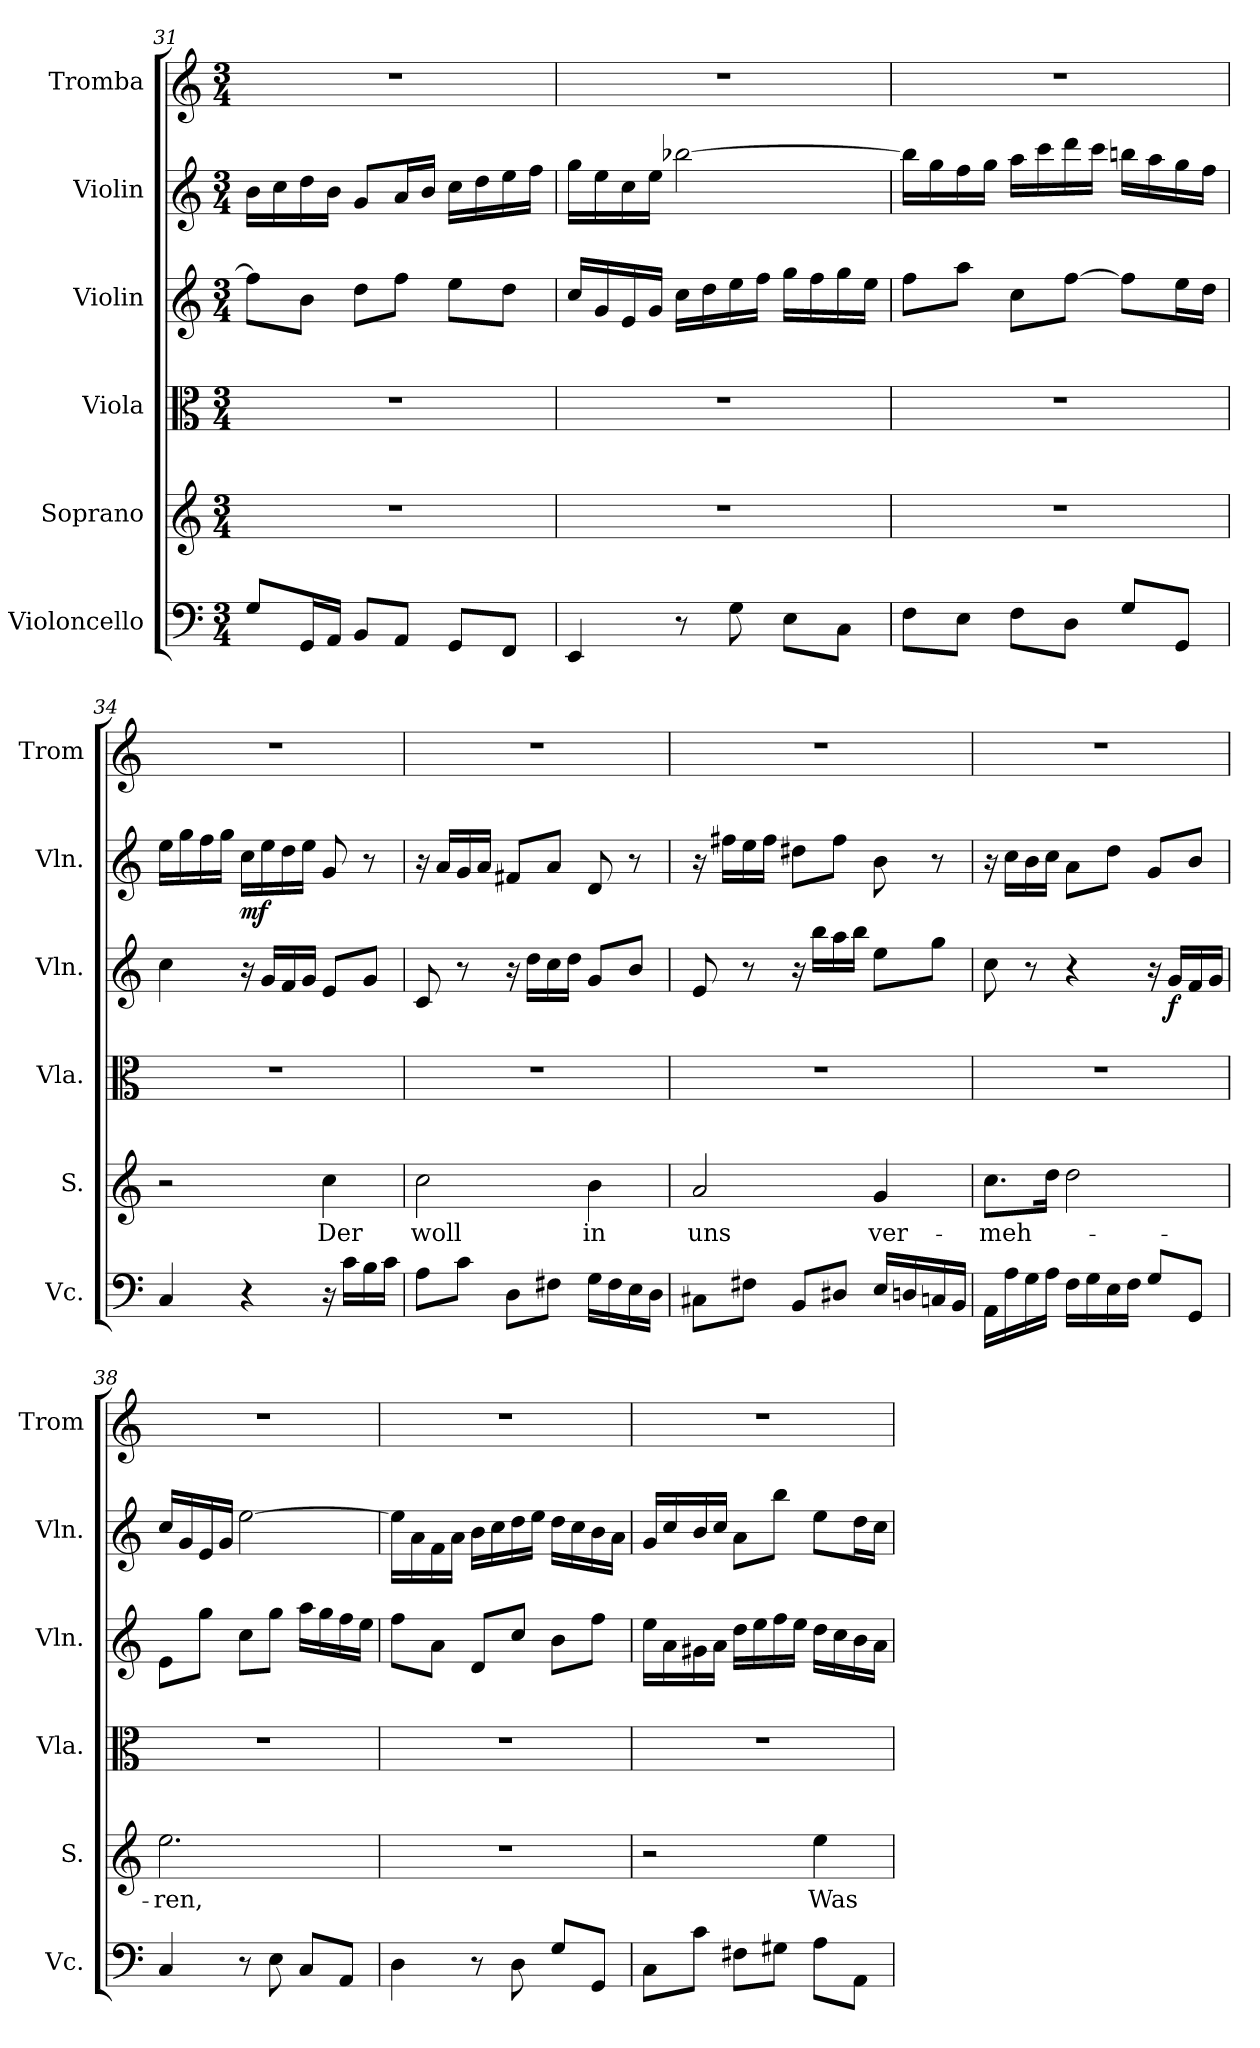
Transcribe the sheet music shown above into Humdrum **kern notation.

**kern	**kern	**text	**kern	**kern	**dynam	**kern	**dynam	**kern
*part6	*part5	*part5	*part4	*part3	*part3	*part2	*part2	*part1
*staff6	*staff5	*staff5	*staff4	*staff3	*staff3	*staff2	*staff2	*staff1
*I"Violoncello	*I"Soprano	*	*I"Viola	*I"Violin	*	*I"Violin	*	*I"Tromba
*I'Vc.	*I'S.	*	*I'Vla.	*I'Vln.	*	*I'Vln.	*	*I'Trom
*clefF4	*clefG2	*	*clefC3	*clefG2	*	*clefG2	*	*clefG2
*k[]	*k[]	*	*k[]	*k[]	*	*k[]	*	*k[]
*M3/4	*M3/4	*	*M3/4	*M3/4	*	*M3/4	*	*M3/4
=31	=31	=31	=31	=31	=31	=31	=31	=31
8G/L	2.r	.	2.r	8ff\L]	.	16b\LL	.	2.r
.	.	.	.	.	.	16cc\	.	.
16GG/L	.	.	.	8b\J	.	16dd\	.	.
16AA/JJ	.	.	.	.	.	16b\JJ	.	.
8BB/L	.	.	.	8dd\L	.	8g/L	.	.
8AA/J	.	.	.	8ff\J	.	16a/L	.	.
.	.	.	.	.	.	16b/JJ	.	.
8GG/L	.	.	.	8ee\L	.	16cc\LL	.	.
.	.	.	.	.	.	16dd\	.	.
8FF/J	.	.	.	8dd\J	.	16ee\	.	.
.	.	.	.	.	.	16ff\JJ	.	.
=32	=32	=32	=32	=32	=32	=32	=32	=32
4EE/	2.r	.	2.r	16cc/LL	.	16gg\LL	.	2.r
.	.	.	.	16g/	.	16ee\	.	.
.	.	.	.	16e/	.	16cc\	.	.
.	.	.	.	16g/JJ	.	16ee\JJ	.	.
8r	.	.	.	16cc\LL	.	[2bb-X\	.	.
.	.	.	.	16dd\	.	.	.	.
8G\	.	.	.	16ee\	.	.	.	.
.	.	.	.	16ff\JJ	.	.	.	.
8E\L	.	.	.	16gg\LL	.	.	.	.
.	.	.	.	16ff\	.	.	.	.
8C\J	.	.	.	16gg\	.	.	.	.
.	.	.	.	16ee\JJ	.	.	.	.
!!LO:LB:g=z
=33	=33	=33	=33	=33	=33	=33	=33	=33
8F\L	2.r	.	2.r	8ff\L	.	16bb-\LL]	.	2.r
.	.	.	.	.	.	16gg\	.	.
8E\J	.	.	.	8aa\J	.	16ff\	.	.
.	.	.	.	.	.	16gg\JJ	.	.
8F\L	.	.	.	8cc\L	.	16aa\LL	.	.
.	.	.	.	.	.	16ccc\	.	.
8D\J	.	.	.	[8ff\J	.	16ddd\	.	.
.	.	.	.	.	.	16ccc\JJ	.	.
8G/L	.	.	.	8ff\L]	.	16bbn\LL	.	.
.	.	.	.	.	.	16aa\	.	.
8GG/J	.	.	.	16ee\L	.	16gg\	.	.
.	.	.	.	16dd\JJ	.	16ff\JJ	.	.
=34	=34	=34	=34	=34	=34	=34	=34	=34
4C/	2r	.	2.r	4cc\	.	16ee\LL	.	2.r
.	.	.	.	.	.	16gg\	.	.
.	.	.	.	.	.	16ff\	.	.
.	.	.	.	.	.	16gg\JJ	.	.
!	!	!	!	!	!	!	!LO:DY:b	!
4r	.	.	.	16r	.	16cc\LL	mf	.
.	.	.	.	16g/LL	.	16ee\	.	.
.	.	.	.	16f/	.	16dd\	.	.
.	.	.	.	16g/JJ	.	16ee\JJ	.	.
!	!	!LO:LY:b	!	!	!	!	!	!
16r	4cc\	Der	.	8e/L	.	8g/	.	.
16c\LL	.	.	.	.	.	.	.	.
16B\	.	.	.	8g/J	.	8r	.	.
16c\JJ	.	.	.	.	.	.	.	.
=35	=35	=35	=35	=35	=35	=35	=35	=35
!	!	!LO:LY:b	!	!	!	!	!	!
8A\L	2cc\	woll	2.r	8c/	.	16r	.	2.r
.	.	.	.	.	.	16a/LL	.	.
8c\J	.	.	.	8r	.	16g/	.	.
.	.	.	.	.	.	16a/JJ	.	.
8D\L	.	.	.	16r	.	8f#X/L	.	.
.	.	.	.	16dd\LL	.	.	.	.
8F#X\J	.	.	.	16cc\	.	8a/J	.	.
.	.	.	.	16dd\JJ	.	.	.	.
!	!	!LO:LY:b	!	!	!	!	!	!
16G\LL	4b\	in	.	8g/L	.	8d/	.	.
16F#\	.	.	.	.	.	.	.	.
16E\	.	.	.	8b/J	.	8r	.	.
16D\JJ	.	.	.	.	.	.	.	.
!!LO:PB:g=z
=36	=36	=36	=36	=36	=36	=36	=36	=36
!	!	!LO:LY:b	!	!	!	!	!	!
8C#X\L	2a/	uns	2.r	8e/	.	16r	.	2.r
.	.	.	.	.	.	16ff#X\LL	.	.
8F#X\J	.	.	.	8r	.	16ee\	.	.
.	.	.	.	.	.	16ff#\JJ	.	.
8BB/L	.	.	.	16r	.	8dd#X\L	.	.
.	.	.	.	16bb\LL	.	.	.	.
8D#X/J	.	.	.	16aa\	.	8ff#\J	.	.
.	.	.	.	16bb\JJ	.	.	.	.
!	!	!LO:LY:b	!	!	!	!	!	!
16E/LL	4g/	ver-	.	8ee\L	.	8b\	.	.
16Dn/	.	.	.	.	.	.	.	.
16Cn/	.	.	.	8gg\J	.	8r	.	.
16BB/JJ	.	.	.	.	.	.	.	.
=37	=37	=37	=37	=37	=37	=37	=37	=37
!	!	!LO:LY:b	!	!	!	!	!	!
16AA\LL	8.cc\L	-meh-	2.r	8cc\	.	16r	.	2.r
16A\	.	.	.	.	.	16cc\LL	.	.
16G\	.	.	.	8r	.	16b\	.	.
16A\JJ	16dd\Jk	.	.	.	.	16cc\JJ	.	.
16F\LL	2dd\	.	.	4r	.	8a\L	.	.
16G\	.	.	.	.	.	.	.	.
16E\	.	.	.	.	.	8dd\J	.	.
16F\JJ	.	.	.	.	.	.	.	.
8G/L	.	.	.	16r	.	8g/L	.	.
!	!	!	!	!	!LO:DY:b	!	!	!
.	.	.	.	16g/LL	f	.	.	.
8GG/J	.	.	.	16f/	.	8b/J	.	.
.	.	.	.	16g/JJ	.	.	.	.
=38	=38	=38	=38	=38	=38	=38	=38	=38
!	!	!LO:LY:b	!	!	!	!	!	!
4C/	2.ee\	-ren,	2.r	8e\L	.	16cc/LL	.	2.r
.	.	.	.	.	.	16g/	.	.
.	.	.	.	8gg\J	.	16e/	.	.
.	.	.	.	.	.	16g/JJ	.	.
8r	.	.	.	8cc\L	.	[2ee\	.	.
8E\	.	.	.	8gg\J	.	.	.	.
8C/L	.	.	.	16aa\LL	.	.	.	.
.	.	.	.	16gg\	.	.	.	.
8AA/J	.	.	.	16ff\	.	.	.	.
.	.	.	.	16ee\JJ	.	.	.	.
!!LO:LB:g=z
=39	=39	=39	=39	=39	=39	=39	=39	=39
4D\	2.r	.	2.r	8ff\L	.	16ee\LL]	.	2.r
.	.	.	.	.	.	16a\	.	.
.	.	.	.	8a\J	.	16f\	.	.
.	.	.	.	.	.	16a\JJ	.	.
8r	.	.	.	8d/L	.	16b\LL	.	.
.	.	.	.	.	.	16cc\	.	.
8D\	.	.	.	8cc/J	.	16dd\	.	.
.	.	.	.	.	.	16ee\JJ	.	.
8G/L	.	.	.	8b\L	.	16dd\LL	.	.
.	.	.	.	.	.	16cc\	.	.
8GG/J	.	.	.	8ff\J	.	16b\	.	.
.	.	.	.	.	.	16a\JJ	.	.
=40	=40	=40	=40	=40	=40	=40	=40	=40
8C\L	2r	.	2.r	16ee\LL	.	16g/LL	.	2.r
.	.	.	.	16a\	.	16cc/	.	.
8c\J	.	.	.	16g#X\	.	16b/	.	.
.	.	.	.	16a\JJ	.	16cc/JJ	.	.
8F#X\L	.	.	.	16dd\LL	.	8a\L	.	.
.	.	.	.	16ee\	.	.	.	.
8G#X\J	.	.	.	16ff\	.	8bb\J	.	.
.	.	.	.	16ee\JJ	.	.	.	.
!	!	!LO:LY:b	!	!	!	!	!	!
8A\L	4ee\	Was	.	16dd\LL	.	8ee\L	.	.
.	.	.	.	16cc\	.	.	.	.
8AA\J	.	.	.	16b\	.	16dd\L	.	.
.	.	.	.	16a\JJ	.	16cc\JJ	.	.
=	=	=	=	=	=	=	=	=
*-	*-	*-	*-	*-	*-	*-	*-	*-
